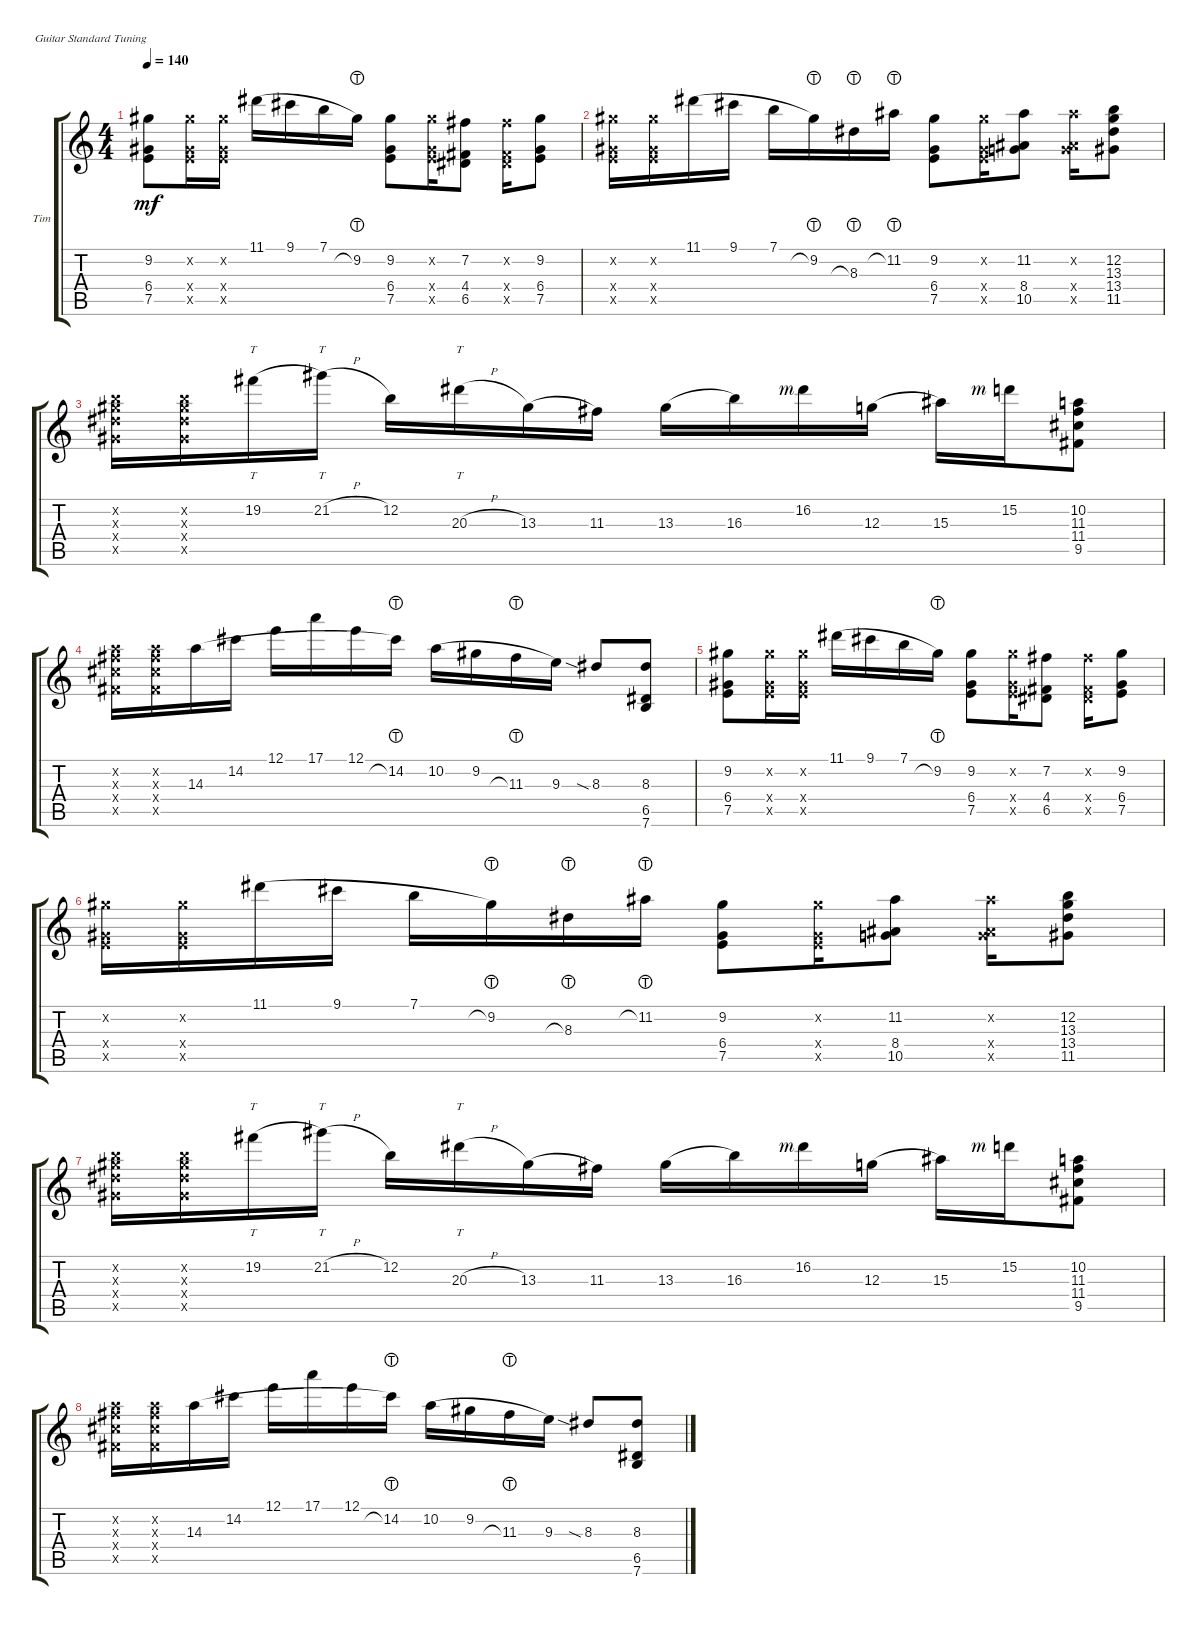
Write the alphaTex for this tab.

\defaultSystemsLayout 4
\bracketExtendMode groupsimilarinstruments
\firstSystemTrackNameOrientation horizontal
\otherSystemsTrackNameOrientation horizontal
\track ("Tim" "Tim") {instrument electricguitarclean}
\staff {score tabs}
\tuning (E4 B3 G3 D3 A2 E2)
\ts (4 4)
\tempo 140
\clef g2
\ks c
(7.5 6.4 9.2).8{dy mf instrument electricguitarclean} (7.5{x} 6.4{x} 9.2{x}).16 (7.5{x} 6.4{x} 9.2{x}).16 11.1.16{legatoorigin} 9.1.16{legatoorigin} 7.1.16{legatoorigin} 9.2{lht}.16 (7.5 6.4 9.2).8 (7.5{x} 6.4{x} 9.2{x}).16 (6.5 4.4 7.2).8 (6.5{x} 4.4{x} 7.2{x}).16 (7.5 6.4 9.2).8 |
(7.5{x} 6.4{x} 9.2{x}).16 (7.5{x} 6.4{x} 9.2{x}).16 11.1.16{legatoorigin} 9.1.16{legatoorigin} 7.1.16{legatoorigin} 9.2{lht}.16 8.3{lht}.16 11.2{lht}.16 (7.5 6.4 9.2).8 (7.5{x} 6.4{x} 9.2{x}).16 (10.5 8.4 11.2).8 (10.5{x} 8.4{x} 11.2{x}).16 (11.5 13.4 12.2 13.3).8 |
\scale
0.494171 (11.5{x} 13.4{x} 12.2{x} 13.3{x}).16 (11.5{x} 13.4{x} 12.2{x} 13.3{x}).16 19.2.16{tt legatoorigin} 21.2{h}.16{tt} 12.2.16 20.3{h}.16{tt} 13.3.16{legatoorigin} 11.3.16 13.3.16{legatoorigin} 16.3.16 16.2{rf 3}.16 12.3.16{legatoorigin} 15.3.16 15.2{rf 3}.16 (9.5 11.4 11.3 10.2).8 |
\scale
0.50565 (9.5{x} 11.4{x} 11.3{x} 10.2{x}).16 (9.5{x} 11.4{x} 11.3{x} 10.2{x}).16 14.3.16{legatoorigin} 14.2.16{legatoorigin} 12.1.16{legatoorigin} 17.1.16{legatoorigin} 12.1.16{legatoorigin} 14.2{lht}.16 10.2.16{legatoorigin} 9.2.16{legatoorigin} 11.3{lht}.16{legatoorigin} 9.3.16 8.3{sia}.8 (8.3 6.5 7.6).8 |
\scale
0.498447 (7.5 6.4 9.2).8 (7.5{x} 6.4{x} 9.2{x}).16 (7.5{x} 6.4{x} 9.2{x}).16 11.1.16{legatoorigin} 9.1.16{legatoorigin} 7.1.16{legatoorigin} 9.2{lht}.16 (7.5 6.4 9.2).8 (7.5{x} 6.4{x} 9.2{x}).16 (6.5 4.4 7.2).8 (6.5{x} 4.4{x} 7.2{x}).16 (7.5 6.4 9.2).8 |
\scale
0.501631 (7.5{x} 6.4{x} 9.2{x}).16 (7.5{x} 6.4{x} 9.2{x}).16 11.1.16{legatoorigin} 9.1.16{legatoorigin} 7.1.16{legatoorigin} 9.2{lht}.16 8.3{lht}.16 11.2{lht}.16 (7.5 6.4 9.2).8 (7.5{x} 6.4{x} 9.2{x}).16 (10.5 8.4 11.2).8 (10.5{x} 8.4{x} 11.2{x}).16 (11.5 13.4 12.2 13.3).8 |
\scale
0.489465 (11.5{x} 13.4{x} 12.2{x} 13.3{x}).16 (11.5{x} 13.4{x} 12.2{x} 13.3{x}).16 19.2.16{tt legatoorigin} 21.2{h}.16{tt} 12.2.16 20.3{h}.16{tt} 13.3.16{legatoorigin} 11.3.16 13.3.16{legatoorigin} 16.3.16 16.2{rf 3}.16 12.3.16{legatoorigin} 15.3.16 15.2{rf 3}.16 (9.5 11.4 11.3 10.2).8 |
\scale
0.510511 (9.5{x} 11.4{x} 11.3{x} 10.2{x}).16 (9.5{x} 11.4{x} 11.3{x} 10.2{x}).16 14.3.16{legatoorigin} 14.2.16{legatoorigin} 12.1.16{legatoorigin} 17.1.16{legatoorigin} 12.1.16{legatoorigin} 14.2{lht}.16 10.2.16{legatoorigin} 9.2.16{legatoorigin} 11.3{lht}.16{legatoorigin} 9.3.16 8.3{sia}.8 (8.3 6.5 7.6).8
